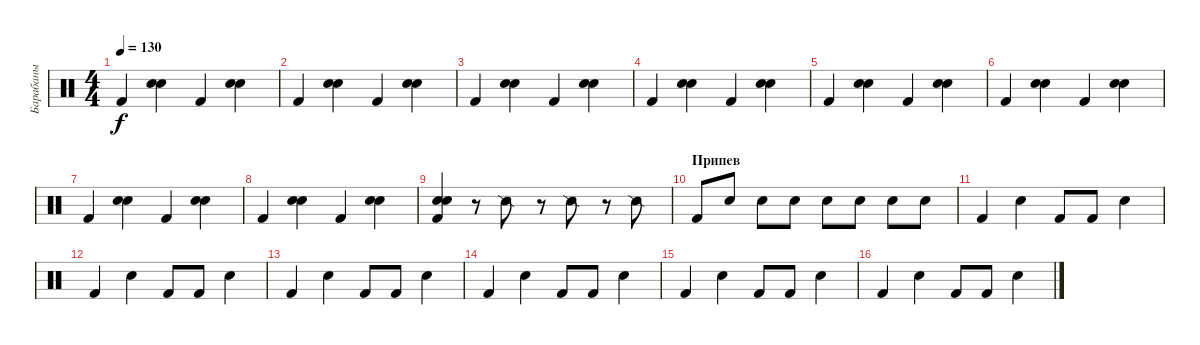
\track ("Барабаны" "Барабаны") {instrument percussion}
\staff {score}
\articulation defaults
\ts (4 4)
\tempo 130
\clef neutral
\ks c "Kick (hit) 2".4{dy f}
("Snare (hit) 2" "Electric Snare (hit)").4 "Kick (hit) 2".4 ("Snare (hit) 2" "Electric Snare (hit)").4 |
"Kick (hit) 2".4 ("Snare (hit) 2" "Electric Snare (hit)").4 "Kick (hit) 2".4 ("Snare (hit) 2" "Electric Snare (hit)").4 |
"Kick (hit) 2".4 ("Snare (hit) 2" "Electric Snare (hit)").4 "Kick (hit) 2".4 ("Snare (hit) 2" "Electric Snare (hit)").4 |
"Kick (hit) 2".4 ("Snare (hit) 2" "Electric Snare (hit)").4 "Kick (hit) 2".4 ("Snare (hit) 2" "Electric Snare (hit)").4 |
"Kick (hit) 2".4 ("Snare (hit) 2" "Electric Snare (hit)").4 "Kick (hit) 2".4 ("Snare (hit) 2" "Electric Snare (hit)").4 |
"Kick (hit) 2".4 ("Snare (hit) 2" "Electric Snare (hit)").4 "Kick (hit) 2".4 ("Snare (hit) 2" "Electric Snare (hit)").4 |
"Kick (hit) 2".4 ("Snare (hit) 2" "Electric Snare (hit)").4 "Kick (hit) 2".4 ("Snare (hit) 2" "Electric Snare (hit)").4 |
"Kick (hit) 2".4 ("Snare (hit) 2" "Electric Snare (hit)").4 "Kick (hit) 2".4 ("Snare (hit) 2" "Electric Snare (hit)").4 |
("Electric Snare (hit)" "Kick (hit) 2" "Snare (hit) 2").4 r.8 "Snare (side stick) 2".8 r.8 "Snare (side stick) 2".8 r.8 "Snare (side stick) 2".8 |
\section ("" "Припев")
"Kick (hit) 2".8 "Snare (hit) 2".8 "Snare (hit) 2".8 "Snare (hit) 2".8 "Snare (hit) 2".8 "Snare (hit) 2".8 "Snare (hit) 2".8 "Snare (hit) 2".8 |
"Kick (hit) 2".4 "Snare (hit) 2".4 "Kick (hit) 2".8 "Kick (hit) 2".8 "Snare (hit) 2".4 |
"Kick (hit) 2".4 "Snare (hit) 2".4 "Kick (hit) 2".8 "Kick (hit) 2".8 "Snare (hit) 2".4 |
"Kick (hit) 2".4 "Snare (hit) 2".4 "Kick (hit) 2".8 "Kick (hit) 2".8 "Snare (hit) 2".4 |
"Kick (hit) 2".4 "Snare (hit) 2".4 "Kick (hit) 2".8 "Kick (hit) 2".8 "Snare (hit) 2".4 |
"Kick (hit) 2".4 "Snare (hit) 2".4 "Kick (hit) 2".8 "Kick (hit) 2".8 "Snare (hit) 2".4 |
"Kick (hit) 2".4 "Snare (hit) 2".4 "Kick (hit) 2".8 "Kick (hit) 2".8 "Snare (hit) 2".4
